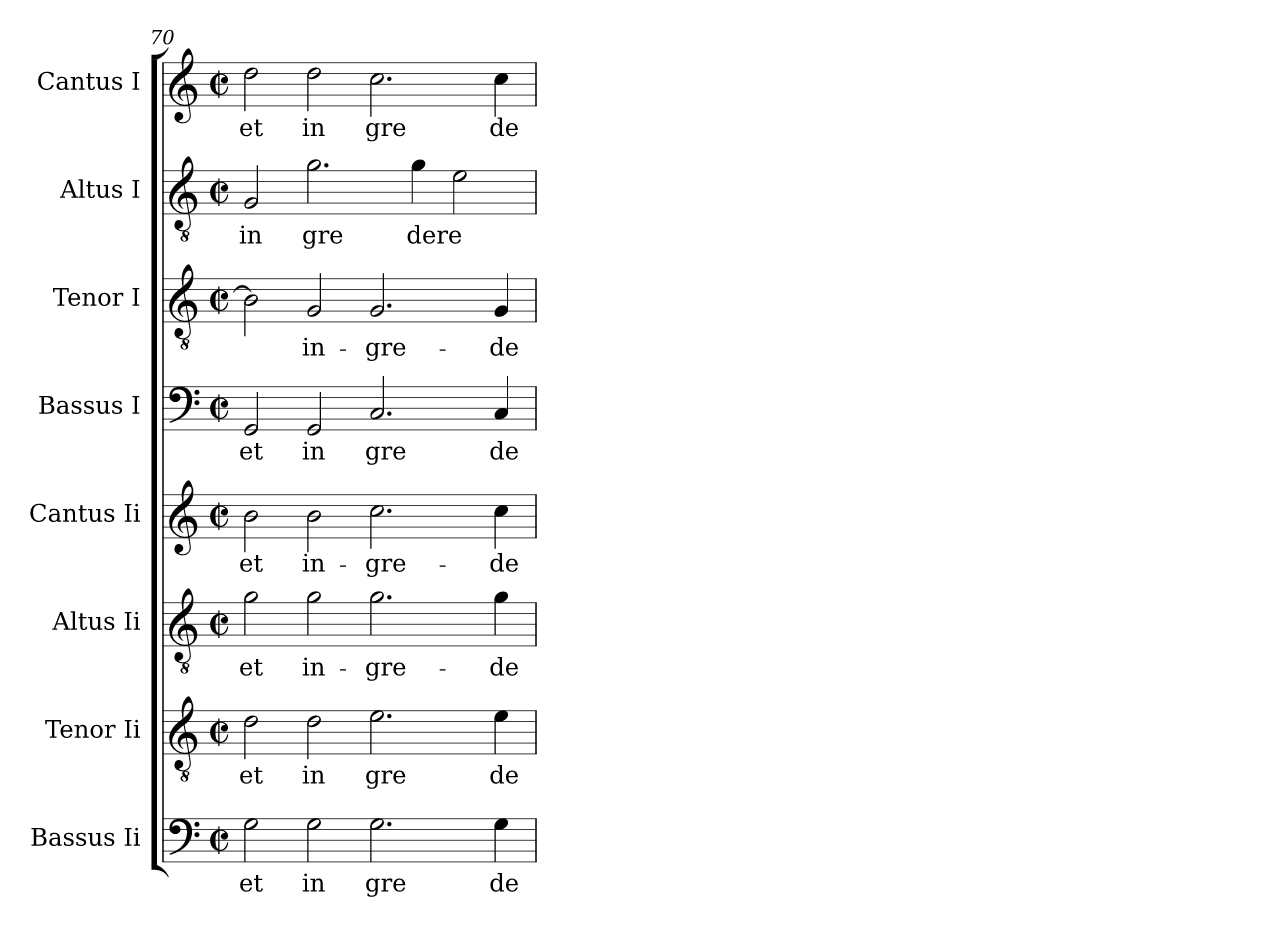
**kern	**text	**kern	**text	**kern	**text	**kern	**text	**kern	**text	**kern	**text	**kern	**text	**kern	**text
*part8	*part8	*part7	*part7	*part6	*part6	*part5	*part5	*part4	*part4	*part3	*part3	*part2	*part2	*part1	*part1
*staff8	*staff8	*staff7	*staff7	*staff6	*staff6	*staff5	*staff5	*staff4	*staff4	*staff3	*staff3	*staff2	*staff2	*staff1	*staff1
*I"Bassus Ii	*	*I"Tenor Ii	*	*I"Altus Ii	*	*I"Cantus Ii	*	*I"Bassus I	*	*I"Tenor I	*	*I"Altus I	*	*I"Cantus I	*
*clefF4	*	*clefGv2	*	*clefGv2	*	*clefG2	*	*clefF4	*	*clefGv2	*	*clefGv2	*	*clefG2	*
*M2/2	*	*M2/2	*	*M2/2	*	*M2/2	*	*M2/2	*	*M2/2	*	*M2/2	*	*M2/2	*
*met(c|)	*	*met(c|)	*	*met(c|)	*	*met(c|)	*	*met(c|)	*	*met(c|)	*	*met(c|)	*	*met(c|)	*
=70	=70	=70	=70	=70	=70	=70	=70	=70	=70	=70	=70	=70	=70	=70	=70
!	!LO:LY:b:cj	!	!LO:LY:b:cj	!	!LO:LY:b:cj	!	!LO:LY:b:cj	!	!LO:LY:b:cj	!	!	!	!LO:LY:b:cj	!	!LO:LY:b:cj
2G\	et	2d\	et	2g\	et	2b\	et	2GG/	et	2B\]	.	2G/	in	2dd\	et
!	!LO:LY:b:cj	!	!LO:LY:b:cj	!	!LO:LY:b:cj	!	!LO:LY:b:cj	!	!LO:LY:b:cj	!	!LO:LY:b:cj	!	!LO:LY:b:cj	!	!LO:LY:b:cj
2G\	in	2d\	in	2g\	in-	2b\	in-	2GG/	in	2G/	in-	2.g\	gre	2dd\	in
!	!LO:LY:b:cj	!	!LO:LY:b:cj	!	!LO:LY:b:cj	!	!LO:LY:b:cj	!	!LO:LY:b:cj	!	!LO:LY:b:cj	!	!	!	!LO:LY:b:cj
2.G\	gre	2.e\	gre	2.g\	-gre-	2.cc\	-gre-	2.C/	gre	2.G/	-gre-	.	.	2.cc\	gre
!	!	!	!	!	!	!	!	!	!	!	!	!	!LO:LY:b:cj	!	!
.	.	.	.	.	.	.	.	.	.	.	.	4g\	dere	.	.
.	.	.	.	.	.	.	.	.	.	.	.	2e\	.	.	.
!	!LO:LY:b:cj	!	!LO:LY:b:cj	!	!LO:LY:b:cj	!	!LO:LY:b:cj	!	!LO:LY:b:cj	!	!LO:LY:b:cj	!	!	!	!LO:LY:b:cj
4G\	de	4e\	de	4g\	-de-	4cc\	-de-	4C/	de	4G/	-de-	.	.	4cc\	de
=	=	=	=	=	=	=	=	=	=	=	=	=	=	=	=
*-	*-	*-	*-	*-	*-	*-	*-	*-	*-	*-	*-	*-	*-	*-	*-
